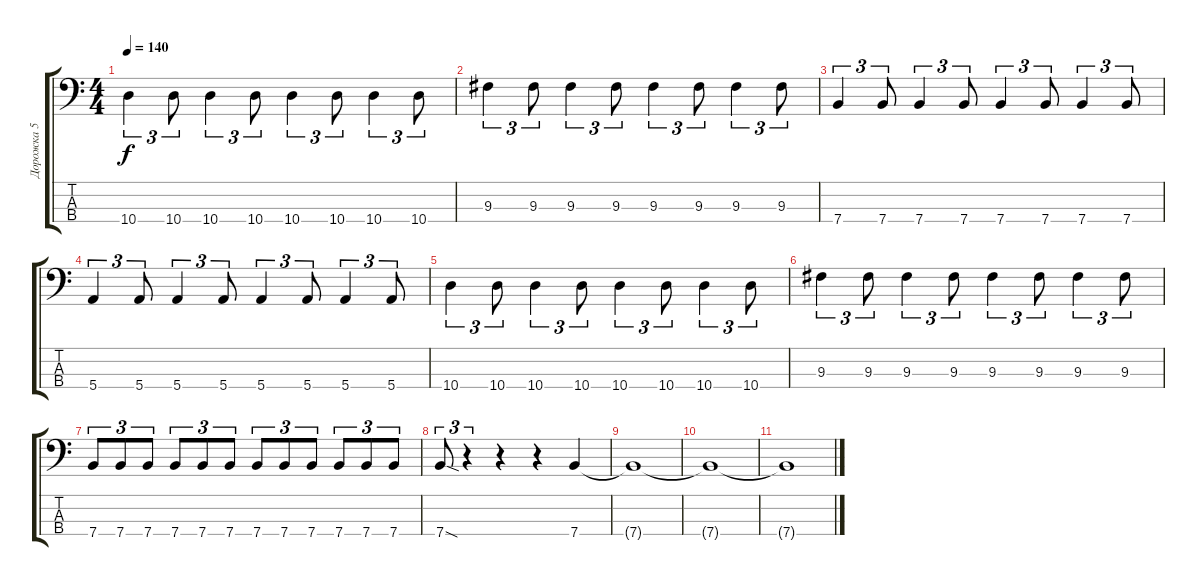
\track ("Дорожка 5" "Дорожка 5") {instrument electricbassfinger}
\staff {score tabs}
\tuning (G2 D2 A1 E1) {hide}
\ts (4 4)
\tempo 140
\clef f4
\ks c
10.4.4{tu (3 2) dy f} 10.4.8{tu (3 2)} 10.4.4{tu (3 2)} 10.4.8{tu (3 2)} 10.4.4{tu (3 2)} 10.4.8{tu (3 2)} 10.4.4{tu (3 2)} 10.4.8{tu (3 2)} |
9.3.4{tu (3 2)} 9.3.8{tu (3 2)} 9.3.4{tu (3 2)} 9.3.8{tu (3 2)} 9.3.4{tu (3 2)} 9.3.8{tu (3 2)} 9.3.4{tu (3 2)} 9.3.8{tu (3 2)} |
7.4.4{tu (3 2)} 7.4.8{tu (3 2)} 7.4.4{tu (3 2)} 7.4.8{tu (3 2)} 7.4.4{tu (3 2)} 7.4.8{tu (3 2)} 7.4.4{tu (3 2)} 7.4.8{tu (3 2)} |
5.4.4{tu (3 2)} 5.4.8{tu (3 2)} 5.4.4{tu (3 2)} 5.4.8{tu (3 2)} 5.4.4{tu (3 2)} 5.4.8{tu (3 2)} 5.4.4{tu (3 2)} 5.4.8{tu (3 2)} |
10.4.4{tu (3 2)} 10.4.8{tu (3 2)} 10.4.4{tu (3 2)} 10.4.8{tu (3 2)} 10.4.4{tu (3 2)} 10.4.8{tu (3 2)} 10.4.4{tu (3 2)} 10.4.8{tu (3 2)} |
9.3.4{tu (3 2)} 9.3.8{tu (3 2)} 9.3.4{tu (3 2)} 9.3.8{tu (3 2)} 9.3.4{tu (3 2)} 9.3.8{tu (3 2)} 9.3.4{tu (3 2)} 9.3.8{tu (3 2)} |
7.4.8{tu (3 2)} 7.4.8{tu (3 2)} 7.4.8{tu (3 2)} 7.4.8{tu (3 2)} 7.4.8{tu (3 2)} 7.4.8{tu (3 2)} 7.4.8{tu (3 2)} 7.4.8{tu (3 2)} 7.4.8{tu (3 2)} 7.4.8{tu (3 2)} 7.4.8{tu (3 2)} 7.4.8{tu (3 2)} |
7.4{sod}.8{tu (3 2)} r.4{tu (3 2)} r.4 r.4 7.4.4 |
7.4{t}.1 |
7.4{t}.1 |
7.4{t}.1
